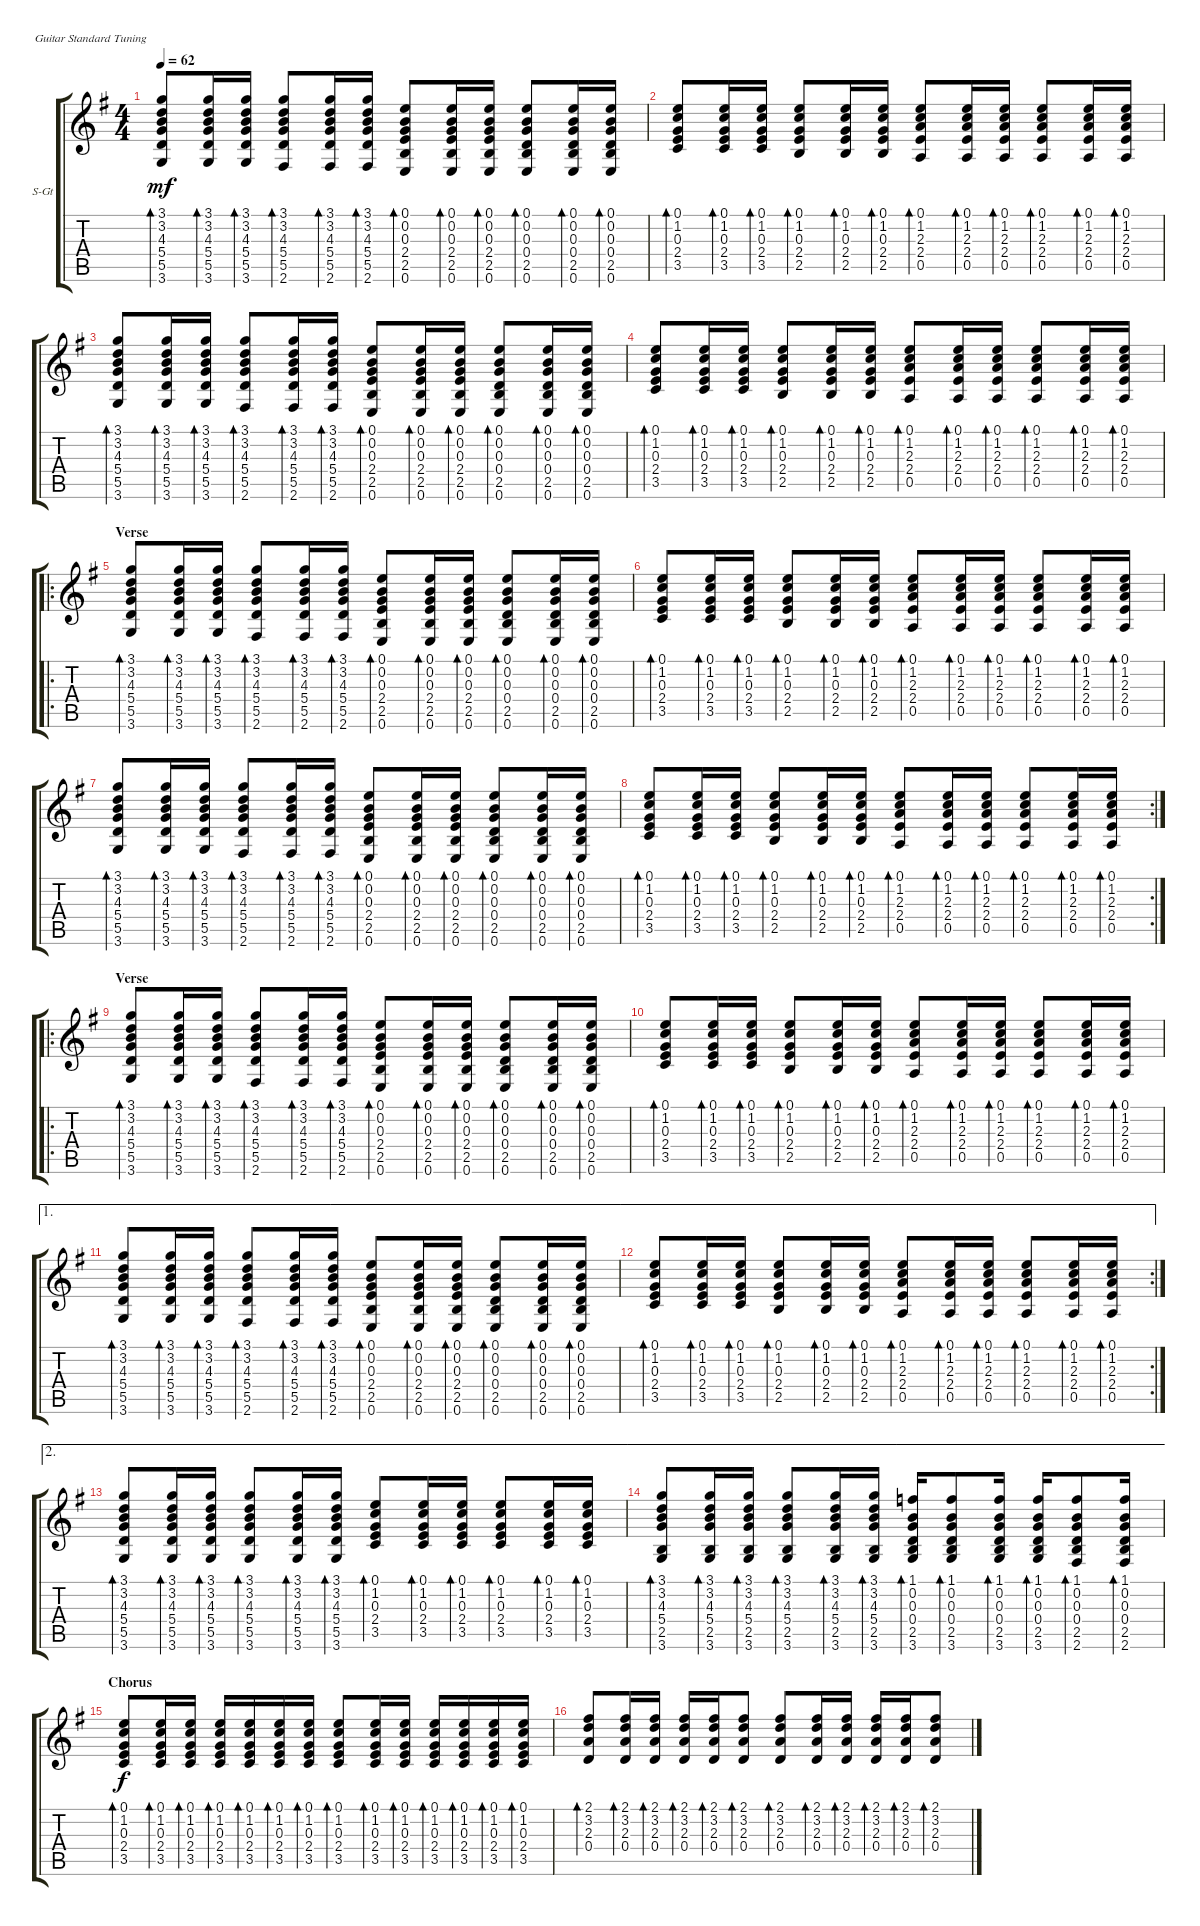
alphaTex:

\defaultSystemsLayout 4
\bracketExtendMode groupsimilarinstruments
\firstSystemTrackNameOrientation horizontal
\otherSystemsTrackNameOrientation horizontal
\track ("Acoustic Guitar" "S-Gt") {instrument acousticguitarsteel}
\staff {score tabs}
\tuning (E4 B3 G3 D3 A2 E2)
\ts (4 4)
\tempo 62
\clef g2
\scale
0.513944
\ks g
(3.6 5.5 5.4 4.3 3.2 3.1).8{bd 53 dy mf instrument acousticguitarsteel} (3.6 5.5 5.4 4.3 3.2 3.1).16{bd 33} (3.6 5.5 5.4 4.3 3.2 3.1).16{bd 33} (2.6 5.5 5.4 4.3 3.2 3.1).8{bd 33} (2.6 5.5 5.4 4.3 3.2 3.1).16{bd 33} (2.6 5.5 5.4 4.3 3.2 3.1).16{bd 33} (0.6 2.5 2.4 0.3 0.2 0.1).8{bd 33} (0.6 2.5 2.4 0.3 0.2 0.1).16{bd 33} (0.6 2.5 2.4 0.3 0.2 0.1).16{bd 33} (0.6 2.5 0.4 0.3 0.2 0.1).8{bd 33} (0.6 2.5 0.4 0.3 0.2 0.1).16{bd 33} (0.6 2.5 0.4 0.3 0.2 0.1).16{bd 33} |
\scale
0.243028 (3.5 2.4 0.3 1.2 0.1).8{bd 33} (3.5 2.4 0.3 1.2 0.1).16{bd 33} (3.5 2.4 0.3 1.2 0.1).16{bd 33} (2.5 2.4 0.3 1.2 0.1).8{bd 33} (2.5 2.4 0.3 1.2 0.1).16{bd 33} (2.5 2.4 0.3 1.2 0.1).16{bd 33} (0.5 2.4 2.3 1.2 0.1).8{bd 33} (0.5 2.4 2.3 1.2 0.1).16{bd 33} (0.5 2.4 2.3 1.2 0.1).16{bd 33} (0.5 2.4 2.3 1.2 0.1).8{bd 33} (0.5 2.4 2.3 1.2 0.1).16{bd 33} (0.5 2.4 2.3 1.2 0.1).16{bd 33} |
\scale
0.243028 (3.6 5.5 5.4 4.3 3.2 3.1).8{bd 33} (3.6 5.5 5.4 4.3 3.2 3.1).16{bd 33} (3.6 5.5 5.4 4.3 3.2 3.1).16{bd 33} (2.6 5.5 5.4 4.3 3.2 3.1).8{bd 33} (2.6 5.5 5.4 4.3 3.2 3.1).16{bd 33} (2.6 5.5 5.4 4.3 3.2 3.1).16{bd 33} (0.6 2.5 2.4 0.3 0.2 0.1).8{bd 33} (0.6 2.5 2.4 0.3 0.2 0.1).16{bd 33} (0.6 2.5 2.4 0.3 0.2 0.1).16{bd 33} (0.6 2.5 0.4 0.3 0.2 0.1).8{bd 33} (0.6 2.5 0.4 0.3 0.2 0.1).16{bd 33} (0.6 2.5 0.4 0.3 0.2 0.1).16{bd 33} |
\scale
0.333333 (3.5 2.4 0.3 1.2 0.1).8{bd 33} (3.5 2.4 0.3 1.2 0.1).16{bd 33} (3.5 2.4 0.3 1.2 0.1).16{bd 33} (2.5 2.4 0.3 1.2 0.1).8{bd 33} (2.5 2.4 0.3 1.2 0.1).16{bd 33} (2.5 2.4 0.3 1.2 0.1).16{bd 33} (0.5 2.4 2.3 1.2 0.1).8{bd 33} (0.5 2.4 2.3 1.2 0.1).16{bd 33} (0.5 2.4 2.3 1.2 0.1).16{bd 33} (0.5 2.4 2.3 1.2 0.1).8{bd 33} (0.5 2.4 2.3 1.2 0.1).16{bd 33} (0.5 2.4 2.3 1.2 0.1).16{bd 33} |
\ro
\section ("" "Verse")
\scale
0.333333 (3.6 5.5 5.4 4.3 3.2 3.1).8{bd 33} (3.6 5.5 5.4 4.3 3.2 3.1).16{bd 33} (3.6 5.5 5.4 4.3 3.2 3.1).16{bd 33} (2.6 5.5 5.4 4.3 3.2 3.1).8{bd 33} (2.6 5.5 5.4 4.3 3.2 3.1).16{bd 33} (2.6 5.5 5.4 4.3 3.2 3.1).16{bd 33} (0.6 2.5 2.4 0.3 0.2 0.1).8{bd 33} (0.6 2.5 2.4 0.3 0.2 0.1).16{bd 33} (0.6 2.5 2.4 0.3 0.2 0.1).16{bd 33} (0.6 2.5 0.4 0.3 0.2 0.1).8{bd 33} (0.6 2.5 0.4 0.3 0.2 0.1).16{bd 33} (0.6 2.5 0.4 0.3 0.2 0.1).16{bd 33} |
\scale
0.333333 (3.5 2.4 0.3 1.2 0.1).8{bd 33} (3.5 2.4 0.3 1.2 0.1).16{bd 33} (3.5 2.4 0.3 1.2 0.1).16{bd 33} (2.5 2.4 0.3 1.2 0.1).8{bd 33} (2.5 2.4 0.3 1.2 0.1).16{bd 33} (2.5 2.4 0.3 1.2 0.1).16{bd 33} (0.5 2.4 2.3 1.2 0.1).8{bd 33} (0.5 2.4 2.3 1.2 0.1).16{bd 33} (0.5 2.4 2.3 1.2 0.1).16{bd 33} (0.5 2.4 2.3 1.2 0.1).8{bd 33} (0.5 2.4 2.3 1.2 0.1).16{bd 33} (0.5 2.4 2.3 1.2 0.1).16{bd 33} |
\scale
0.333333 (3.6 5.5 5.4 4.3 3.2 3.1).8{bd 33} (3.6 5.5 5.4 4.3 3.2 3.1).16{bd 33} (3.6 5.5 5.4 4.3 3.2 3.1).16{bd 33} (2.6 5.5 5.4 4.3 3.2 3.1).8{bd 33} (2.6 5.5 5.4 4.3 3.2 3.1).16{bd 33} (2.6 5.5 5.4 4.3 3.2 3.1).16{bd 33} (0.6 2.5 2.4 0.3 0.2 0.1).8{bd 33} (0.6 2.5 2.4 0.3 0.2 0.1).16{bd 33} (0.6 2.5 2.4 0.3 0.2 0.1).16{bd 33} (0.6 2.5 0.4 0.3 0.2 0.1).8{bd 33} (0.6 2.5 0.4 0.3 0.2 0.1).16{bd 33} (0.6 2.5 0.4 0.3 0.2 0.1).16{bd 33} |
\rc 2
\scale
0.333333 (3.5 2.4 0.3 1.2 0.1).8{bd 33} (3.5 2.4 0.3 1.2 0.1).16{bd 33} (3.5 2.4 0.3 1.2 0.1).16{bd 33} (2.5 2.4 0.3 1.2 0.1).8{bd 33} (2.5 2.4 0.3 1.2 0.1).16{bd 33} (2.5 2.4 0.3 1.2 0.1).16{bd 33} (0.5 2.4 2.3 1.2 0.1).8{bd 33} (0.5 2.4 2.3 1.2 0.1).16{bd 33} (0.5 2.4 2.3 1.2 0.1).16{bd 33} (0.5 2.4 2.3 1.2 0.1).8{bd 33} (0.5 2.4 2.3 1.2 0.1).16{bd 33} (0.5 2.4 2.3 1.2 0.1).16{bd 33} |
\ro
\section ("" "Verse")
\scale
0.333333 (3.6 5.5 5.4 4.3 3.2 3.1).8{bd 33} (3.6 5.5 5.4 4.3 3.2 3.1).16{bd 33} (3.6 5.5 5.4 4.3 3.2 3.1).16{bd 33} (2.6 5.5 5.4 4.3 3.2 3.1).8{bd 33} (2.6 5.5 5.4 4.3 3.2 3.1).16{bd 33} (2.6 5.5 5.4 4.3 3.2 3.1).16{bd 33} (0.6 2.5 2.4 0.3 0.2 0.1).8{bd 33} (0.6 2.5 2.4 0.3 0.2 0.1).16{bd 33} (0.6 2.5 2.4 0.3 0.2 0.1).16{bd 33} (0.6 2.5 0.4 0.3 0.2 0.1).8{bd 33} (0.6 2.5 0.4 0.3 0.2 0.1).16{bd 33} (0.6 2.5 0.4 0.3 0.2 0.1).16{bd 33} |
\scale
0.333333 (3.5 2.4 0.3 1.2 0.1).8{bd 33} (3.5 2.4 0.3 1.2 0.1).16{bd 33} (3.5 2.4 0.3 1.2 0.1).16{bd 33} (2.5 2.4 0.3 1.2 0.1).8{bd 33} (2.5 2.4 0.3 1.2 0.1).16{bd 33} (2.5 2.4 0.3 1.2 0.1).16{bd 33} (0.5 2.4 2.3 1.2 0.1).8{bd 33} (0.5 2.4 2.3 1.2 0.1).16{bd 33} (0.5 2.4 2.3 1.2 0.1).16{bd 33} (0.5 2.4 2.3 1.2 0.1).8{bd 33} (0.5 2.4 2.3 1.2 0.1).16{bd 33} (0.5 2.4 2.3 1.2 0.1).16{bd 33} |
\ae 1
\scale
0.333333 (3.6 5.5 5.4 4.3 3.2 3.1).8{bd 33} (3.6 5.5 5.4 4.3 3.2 3.1).16{bd 33} (3.6 5.5 5.4 4.3 3.2 3.1).16{bd 33} (2.6 5.5 5.4 4.3 3.2 3.1).8{bd 33} (2.6 5.5 5.4 4.3 3.2 3.1).16{bd 33} (2.6 5.5 5.4 4.3 3.2 3.1).16{bd 33} (0.6 2.5 2.4 0.3 0.2 0.1).8{bd 33} (0.6 2.5 2.4 0.3 0.2 0.1).16{bd 33} (0.6 2.5 2.4 0.3 0.2 0.1).16{bd 33} (0.6 2.5 0.4 0.3 0.2 0.1).8{bd 33} (0.6 2.5 0.4 0.3 0.2 0.1).16{bd 33} (0.6 2.5 0.4 0.3 0.2 0.1).16{bd 33} |
\ae 1
\rc 2
\scale
0.333333 (3.5 2.4 0.3 1.2 0.1).8{bd 33} (3.5 2.4 0.3 1.2 0.1).16{bd 33} (3.5 2.4 0.3 1.2 0.1).16{bd 33} (2.5 2.4 0.3 1.2 0.1).8{bd 33} (2.5 2.4 0.3 1.2 0.1).16{bd 33} (2.5 2.4 0.3 1.2 0.1).16{bd 33} (0.5 2.4 2.3 1.2 0.1).8{bd 33} (0.5 2.4 2.3 1.2 0.1).16{bd 33} (0.5 2.4 2.3 1.2 0.1).16{bd 33} (0.5 2.4 2.3 1.2 0.1).8{bd 33} (0.5 2.4 2.3 1.2 0.1).16{bd 33} (0.5 2.4 2.3 1.2 0.1).16{bd 33} |
\ae 2
\scale
0.333333 (3.6 5.5 5.4 4.3 3.2 3.1).8{bd 33} (3.6 5.5 5.4 4.3 3.2 3.1).16{bd 33} (3.6 5.5 5.4 4.3 3.2 3.1).16{bd 33} (3.6 5.5 5.4 4.3 3.2 3.1).8{bd 33} (3.6 5.5 5.4 4.3 3.2 3.1).16{bd 33} (3.6 5.5 5.4 4.3 3.2 3.1).16{bd 33} (3.5 2.4 0.3 1.2 0.1).8{bd 33} (3.5 2.4 0.3 1.2 0.1).16{bd 33} (3.5 2.4 0.3 1.2 0.1).16{bd 33} (3.5 2.4 0.3 1.2 0.1).8{bd 33} (3.5 2.4 0.3 1.2 0.1).16{bd 33} (3.5 2.4 0.3 1.2 0.1).16{bd 33} |
\ae 2
\scale
0.333333 (3.6 2.5 5.4 4.3 3.2 3.1).8{bd 33} (3.6 2.5 5.4 4.3 3.2 3.1).16{bd 33} (3.6 2.5 5.4 4.3 3.2 3.1).16{bd 33} (3.6 2.5 5.4 4.3 3.2 3.1).8{bd 33} (3.6 2.5 5.4 4.3 3.2 3.1).16{bd 33} (3.6 2.5 5.4 4.3 3.2 3.1).16{bd 33} (3.6 2.5 0.4 0.3 0.2 1.1).16{bd 33} (3.6 2.5 0.4 0.3 0.2 1.1).8{bd 33} (3.6 2.5 0.4 0.3 0.2 1.1).16{bd 33} (3.6 2.5 0.4 0.3 0.2 1.1).16{bd 33} (2.6 2.5 0.4 0.3 0.2 1.1).8{bd 33} (2.6 2.5 0.4 0.3 0.2 1.1).16{bd 33} |
\section ("" "Chorus")
\scale
0.333333 (3.5 2.4 0.3 1.2 0.1).8{bd 33 dy f} (3.5 2.4 0.3 1.2 0.1).16{bd 33} (3.5 2.4 0.3 1.2 0.1).16{bd 33} (3.5 2.4 0.3 1.2 0.1).16{bd 33} (3.5 2.4 0.3 1.2 0.1).16{bd 33} (3.5 2.4 0.3 1.2 0.1).16{bd 33} (3.5 2.4 0.3 1.2 0.1).16{bd 33} (3.5 2.4 0.3 1.2 0.1).8{bd 33} (3.5 2.4 0.3 1.2 0.1).16{bd 33} (3.5 2.4 0.3 1.2 0.1).16{bd 33} (3.5 2.4 0.3 1.2 0.1).16{bd 33} (3.5 2.4 0.3 1.2 0.1).16{bd 33} (3.5 2.4 0.3 1.2 0.1).16{bd 33} (3.5 2.4 0.3 1.2 0.1).16{bd 33} |
\scale
0.333333 (2.1 3.2 2.3 0.4).8{bd 33} (2.1 3.2 2.3 0.4).16{bd 33} (2.1 3.2 2.3 0.4).16{bd 33} (2.1 3.2 2.3 0.4).16{bd 33} (2.1 3.2 2.3 0.4).16{bd 33} (2.1 3.2 2.3 0.4).8{bd 33} (2.1 3.2 2.3 0.4).8{bd 33} (2.1 3.2 2.3 0.4).16{bd 33} (2.1 3.2 2.3 0.4).16{bd 33} (2.1 3.2 2.3 0.4).16{bd 33} (2.1 3.2 2.3 0.4).16{bd 33} (2.1 3.2 2.3 0.4).8{bd 33}
